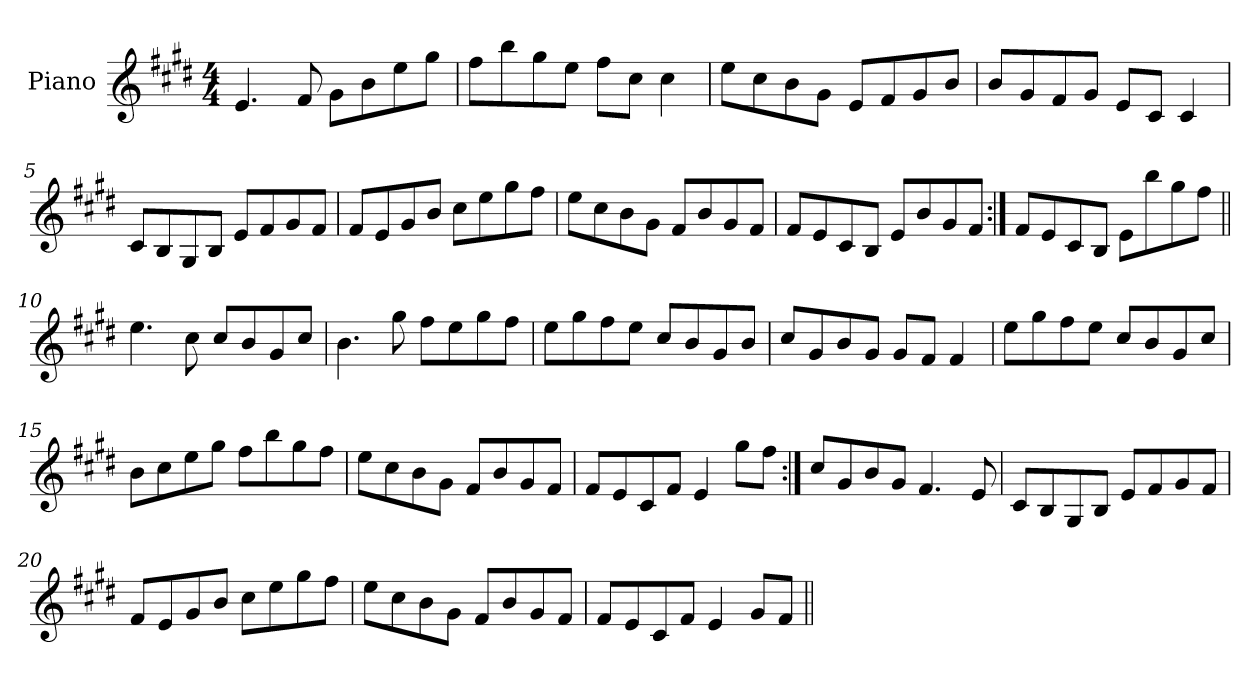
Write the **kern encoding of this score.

**kern
*part1
*staff1
*I"Piano
*I'Pno
*clefG2
*k[f#c#g#d#]
*E:
*M4/4
=1
4.e/
8f#/
8g#\L
8b\
8ee\
8gg#\J
=2
8ff#\L
8bb\
8gg#\
8ee\J
8ff#\L
8cc#\J
4cc#\
=3
8ee\L
8cc#\
8b\
8g#\J
8e/L
8f#/
8g#/
8b/J
=4
8b/L
8g#/
8f#/
8g#/J
8e/L
8c#/J
4c#/
=5
8c#/L
8B/
8G#/
8B/J
8e/L
8f#/
8g#/
8f#/J
=6
8f#/L
8e/
8g#/
8b/J
8cc#\L
8ee\
8gg#\
8ff#\J
=7
8ee\L
8cc#\
8b\
8g#\J
8f#/L
8b/
8g#/
8f#/J
=8
8f#/L
8e/
8c#/
8B/J
8e/L
8b/
8g#/
8f#/J
=9:|!
8f#/L
8e/
8c#/
8B/J
8e\L
8bb\
8gg#\
8ff#\J
=10||
4.ee\
8cc#\
8cc#/L
8b/
8g#/
8cc#/J
=11
4.b\
8gg#\
8ff#\L
8ee\
8gg#\
8ff#\J
=12
8ee\L
8gg#\
8ff#\
8ee\J
8cc#/L
8b/
8g#/
8b/J
=13
8cc#/L
8g#/
8b/
8g#/J
8g#/L
8f#/J
4f#/
=14
8ee\L
8gg#\
8ff#\
8ee\J
8cc#/L
8b/
8g#/
8cc#/J
=15
8b\L
8cc#\
8ee\
8gg#\J
8ff#\L
8bb\
8gg#\
8ff#\J
=16
8ee\L
8cc#\
8b\
8g#\J
8f#/L
8b/
8g#/
8f#/J
=17
8f#/L
8e/
8c#/
8f#/J
4e/
8gg#\L
8ff#\J
=18:|!
8cc#/L
8g#/
8b/
8g#/J
4.f#/
8e/
=19
8c#/L
8B/
8G#/
8B/J
8e/L
8f#/
8g#/
8f#/J
=20
8f#/L
8e/
8g#/
8b/J
8cc#\L
8ee\
8gg#\
8ff#\J
=21
8ee\L
8cc#\
8b\
8g#\J
8f#/L
8b/
8g#/
8f#/J
=22
8f#/L
8e/
8c#/
8f#/J
4e/
8g#/L
8f#/J
=||
*-
